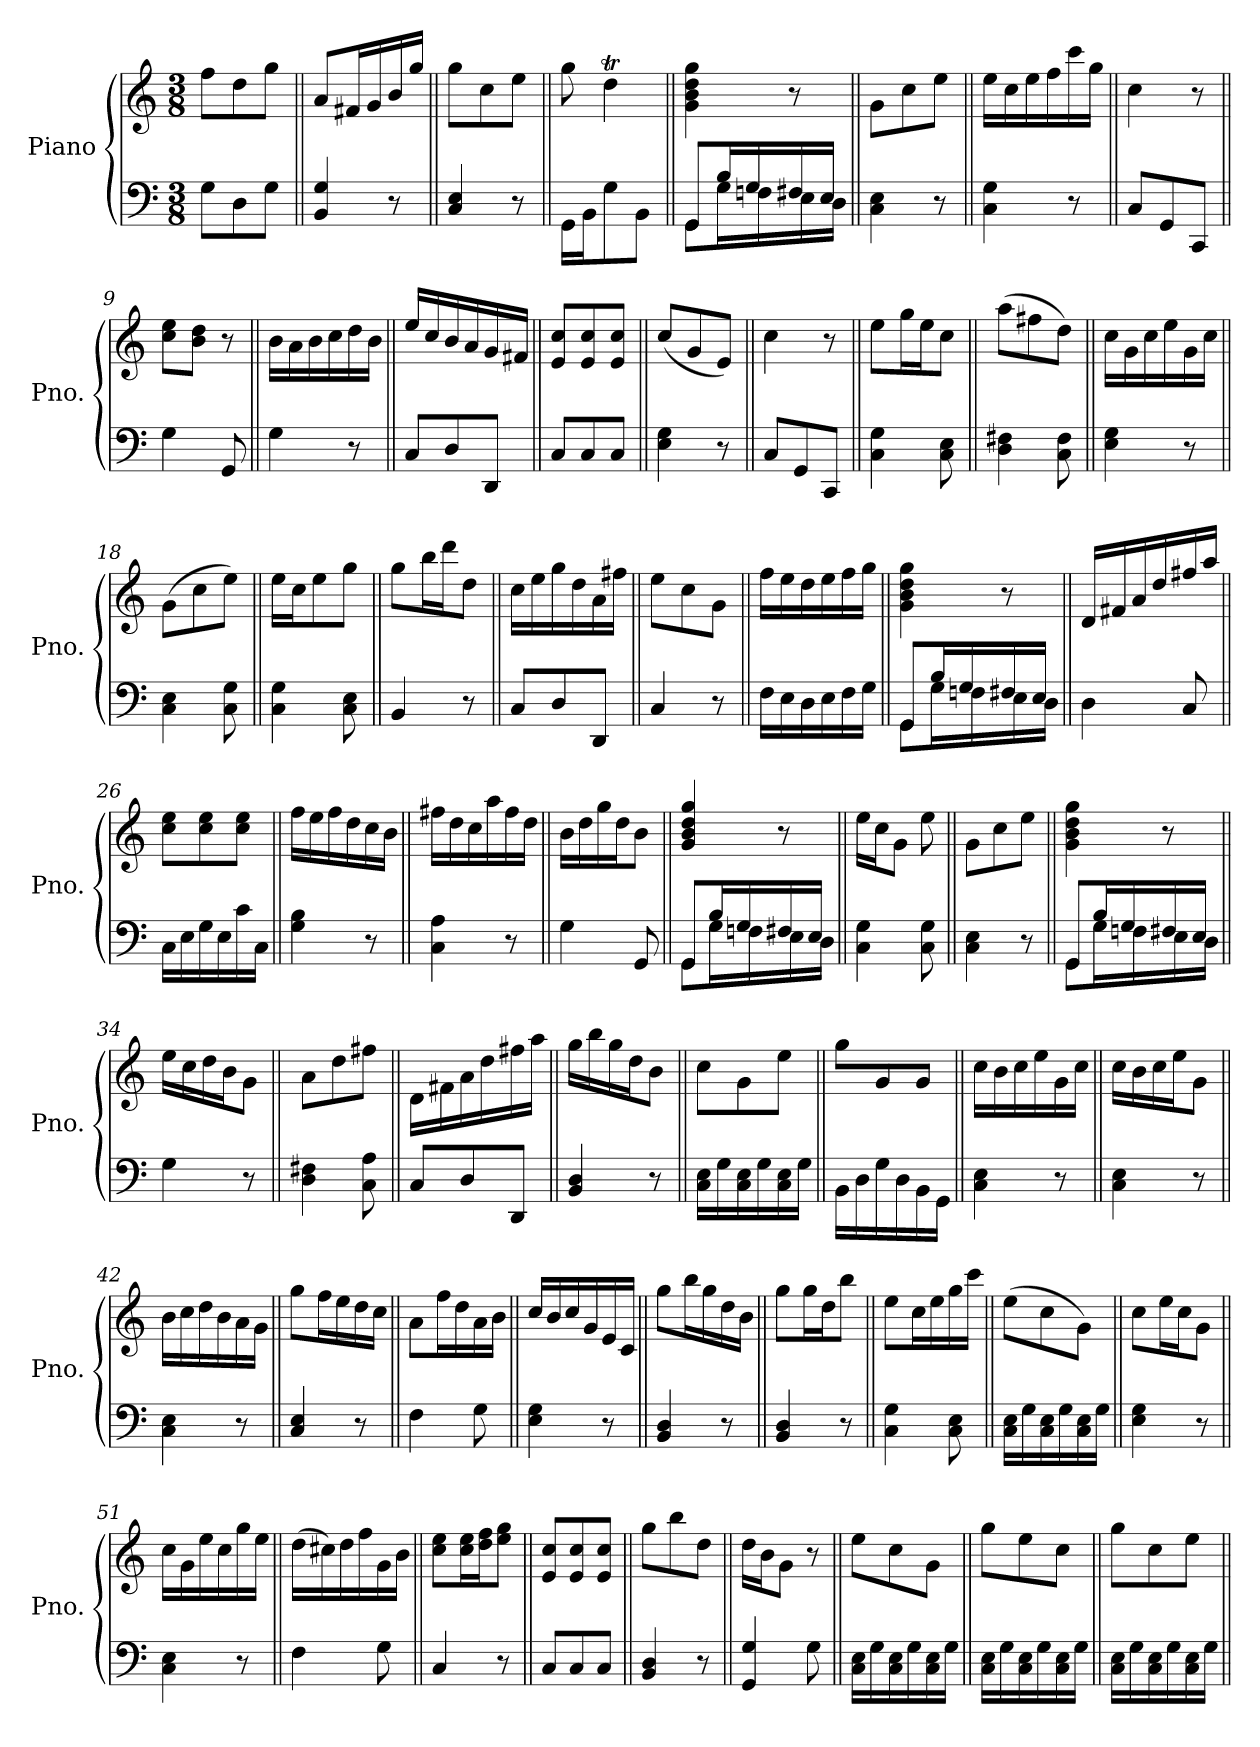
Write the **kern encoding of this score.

**kern	**kern
*part1	*part1
*staff2	*staff1
*I"Piano	*
*I'Pno.	*
*stria5	*stria5
*clefF4	*clefG2
*k[]	*k[]
*M3/8	*M3/8
=1	=1
8G\L	8ff\L
8D\	8dd\
8G\J	8gg\J
=2||	=2||
4BB/ 4G/	8a/L
.	16f#X/L
.	16g/
8r	16b/
.	16gg/JJ
=3||	=3||
4C/ 4E/	8gg\L
.	8cc\
8r	8ee\J
=4||	=4||
16GG\LL	8gg\
16BB\J	.
8G\	4ddT\
8BB\J	.
=5||	=5||
*^	*
8GG/L	8GG\L	4g\ 4b\ 4dd\ 4gg\
16B/L	16G\L	.
16G/	16Fn\	.
16F#X/	16E\	8r
16E/JJ	16D\JJ	.
*v	*v	*
=6||	=6||
4C\ 4E\	8g\L
.	8cc\
8r	8ee\J
=7||	=7||
4C\ 4G\	16ee\LL
.	16cc\
.	16ee\
.	16ff\
8r	16ccc\
.	16gg\JJ
=8||	=8||
8C/L	4cc\
8GG/	.
8CC/J	8r
=9||	=9||
4G\	8cc\ 8ee\L
.	8b\ 8dd\J
8GG/	8r
=10||	=10||
4G\	16b\LL
.	16a\
.	16b\
.	16cc\
8r	16dd\
.	16b\JJ
=11||	=11||
8C/L	16ee/LL
.	16cc/
8D/	16b/
.	16a/
8DD/J	16g/
.	16f#X/JJ
=12||	=12||
8C/L	8e/ 8cc/L
8C/	8e/ 8cc/
8C/J	8e/ 8cc/J
=13||	=13||
4E\ 4G\	(8cc/L
.	8g/
8r	8e/J)
=14||	=14||
8C/L	4cc\
8GG/	.
8CC/J	8r
=15||	=15||
4C\ 4G\	8ee\L
.	16gg\L
.	16ee\J
8C\ 8E\	8cc\J
=16||	=16||
4D\ 4F#X\	(8aa\L
.	8ff#X\
8C\ 8F#\	8dd\J)
=17||	=17||
4E\ 4G\	16cc\LL
.	16g\
.	16cc\
.	16ee\
8r	16g\
.	16cc\JJ
=18||	=18||
4C\ 4E\	(8g\L
.	8cc\
8C\ 8G\	8ee\J)
=19||	=19||
4C\ 4G\	16ee\LL
.	16cc\J
.	8ee\
8C\ 8E\	8gg\J
=20||	=20||
4BB/	8gg\L
.	16bb\L
.	16ddd\J
8r	8dd\J
=21||	=21||
8C/L	16cc\LL
.	16ee\
8D/	16gg\
.	16dd\
8DD/J	16a\
.	16ff#X\JJ
=22||	=22||
4C/	8ee\L
.	8cc\
8r	8g\J
=23||	=23||
16F\LL	16ff\LL
16E\	16ee\
16D\	16dd\
16E\	16ee\
16F\	16ff\
16G\JJ	16gg\JJ
=24||	=24||
*^	*
8GG/L	8GG\L	4g\ 4b\ 4dd\ 4gg\
16B/L	16G\L	.
16G/	16Fn\	.
16F#X/	16E\	8r
16E/JJ	16D\JJ	.
*v	*v	*
=25||	=25||
4D\	16d/LL
.	16f#X/
.	16a/
.	16dd/
8C/	16ff#X/
.	16aa/JJ
=26||	=26||
16C\LL	8cc\ 8ee\L
16E\	.
16G\	8cc\ 8ee\
16E\	.
16c\	8cc\ 8ee\J
16C\JJ	.
=27||	=27||
4G\ 4B\	16ff\LL
.	16ee\
.	16ff\
.	16dd\
8r	16cc\
.	16b\JJ
=28||	=28||
4C\ 4A\	16ff#X\LL
.	16dd\
.	16cc\
.	16aa\
8r	16ff#\
.	16dd\JJ
=29||	=29||
4G\	16b\LL
.	16dd\
.	16gg\
.	16dd\J
8GG/	8b\J
=30||	=30||
*^	*
8GG/L	8GG\L	4g/ 4b/ 4dd/ 4gg/
16B/L	16G\L	.
16G/	16Fn\	.
16F#X/	16E\	8r
16E/JJ	16D\JJ	.
*v	*v	*
=31||	=31||
4C\ 4G\	16ee\LL
.	16cc\J
.	8g\J
8C\ 8G\	8ee\
=32||	=32||
4C\ 4E\	8g\L
.	8cc\
8r	8ee\J
=33||	=33||
*^	*
8GG/L	8GG\L	4g\ 4b\ 4dd\ 4gg\
16B/L	16G\L	.
16G/	16Fn\	.
16F#X/	16E\	8r
16E/JJ	16D\JJ	.
*v	*v	*
=34||	=34||
4G\	16ee\LL
.	16cc\
.	16dd\
.	16b\J
8r	8g\J
=35||	=35||
4D\ 4F#X\	8a\L
.	8dd\
8C\ 8A\	8ff#X\J
=36||	=36||
8C/L	16d\LL
.	16f#X\
8D/	16a\
.	16dd\
8DD/J	16ff#X\
.	16aa\JJ
=37||	=37||
4BB/ 4D/	16gg\LL
.	16bb\
.	16gg\
.	16dd\J
8r	8b\J
=38||	=38||
16C\ 16E\LL	8cc\L
16G\	.
16C\ 16E\	8g\
16G\	.
16C\ 16E\	8ee\J
16G\JJ	.
=39||	=39||
16BB\LL	8gg\L
16D\	.
16G\	8g/
16D\	.
16BB\	8g/J
16GG\JJ	.
=40||	=40||
4C\ 4E\	16cc\LL
.	16b\
.	16cc\
.	16ee\
8r	16g\
.	16cc\JJ
=41||	=41||
4C\ 4E\	16cc\LL
.	16b\
.	16cc\
.	16ee\J
8r	8g\J
=42||	=42||
4C\ 4E\	16b\LL
.	16cc\
.	16dd\
.	16b\
8r	16a\
.	16g\JJ
=43||	=43||
4C/ 4E/	8gg\L
.	16ff\L
.	16ee\
8r	16dd\
.	16cc\JJ
=44||	=44||
4F\	8a\L
.	16ff\L
.	16dd\
8G\	16a\
.	16b\JJ
=45||	=45||
4E\ 4G\	16cc/LL
.	16b/
.	16cc/
.	16g/
8r	16e/
.	16c/JJ
=46||	=46||
4BB/ 4D/	8gg\L
.	16bb\L
.	16gg\
8r	16dd\
.	16b\JJ
=47||	=47||
4BB/ 4D/	8gg\L
.	16gg\L
.	16dd\J
8r	8bb\J
=48||	=48||
4C\ 4G\	8ee\L
.	16cc\L
.	16ee\
8C\ 8E\	16gg\
.	16ccc\JJ
=49||	=49||
16C\ 16E\LL	(8ee\L
16G\	.
16C\ 16E\	8cc\
16G\	.
16C\ 16E\	8g\J)
16G\JJ	.
=50||	=50||
4E\ 4G\	8cc\L
.	16ee\L
.	16cc\J
8r	8g\J
=51||	=51||
4C\ 4E\	16cc\LL
.	16g\
.	16ee\
.	16cc\
8r	16gg\
.	16ee\JJ
=52||	=52||
4F\	(16dd\LL
.	16cc#X\)
.	16dd\
.	16ff\
8G\	16g\
.	16b\JJ
=53||	=53||
4C/	8cc\ 8ee\L
.	16cc\ 16ee\L
.	16dd\ 16ff\J
8r	8ee\ 8gg\J
=54||	=54||
8C/L	8e/ 8cc/L
8C/	8e/ 8cc/
8C/J	8e/ 8cc/J
=55||	=55||
4BB/ 4D/	8gg\L
.	8bb\
8r	8dd\J
=56||	=56||
4GG/ 4G/	16dd\LL
.	16b\J
.	8g\J
8G\	8r
=57||	=57||
16C\ 16E\LL	8ee\L
16G\	.
16C\ 16E\	8cc\
16G\	.
16C\ 16E\	8g\J
16G\JJ	.
=58||	=58||
16C\ 16E\LL	8gg\L
16G\	.
16C\ 16E\	8ee\
16G\	.
16C\ 16E\	8cc\J
16G\JJ	.
=59||	=59||
16C\ 16E\LL	8gg\L
16G\	.
16C\ 16E\	8cc\
16G\	.
16C\ 16E\	8ee\J
16G\JJ	.
=||	=||
*-	*-
